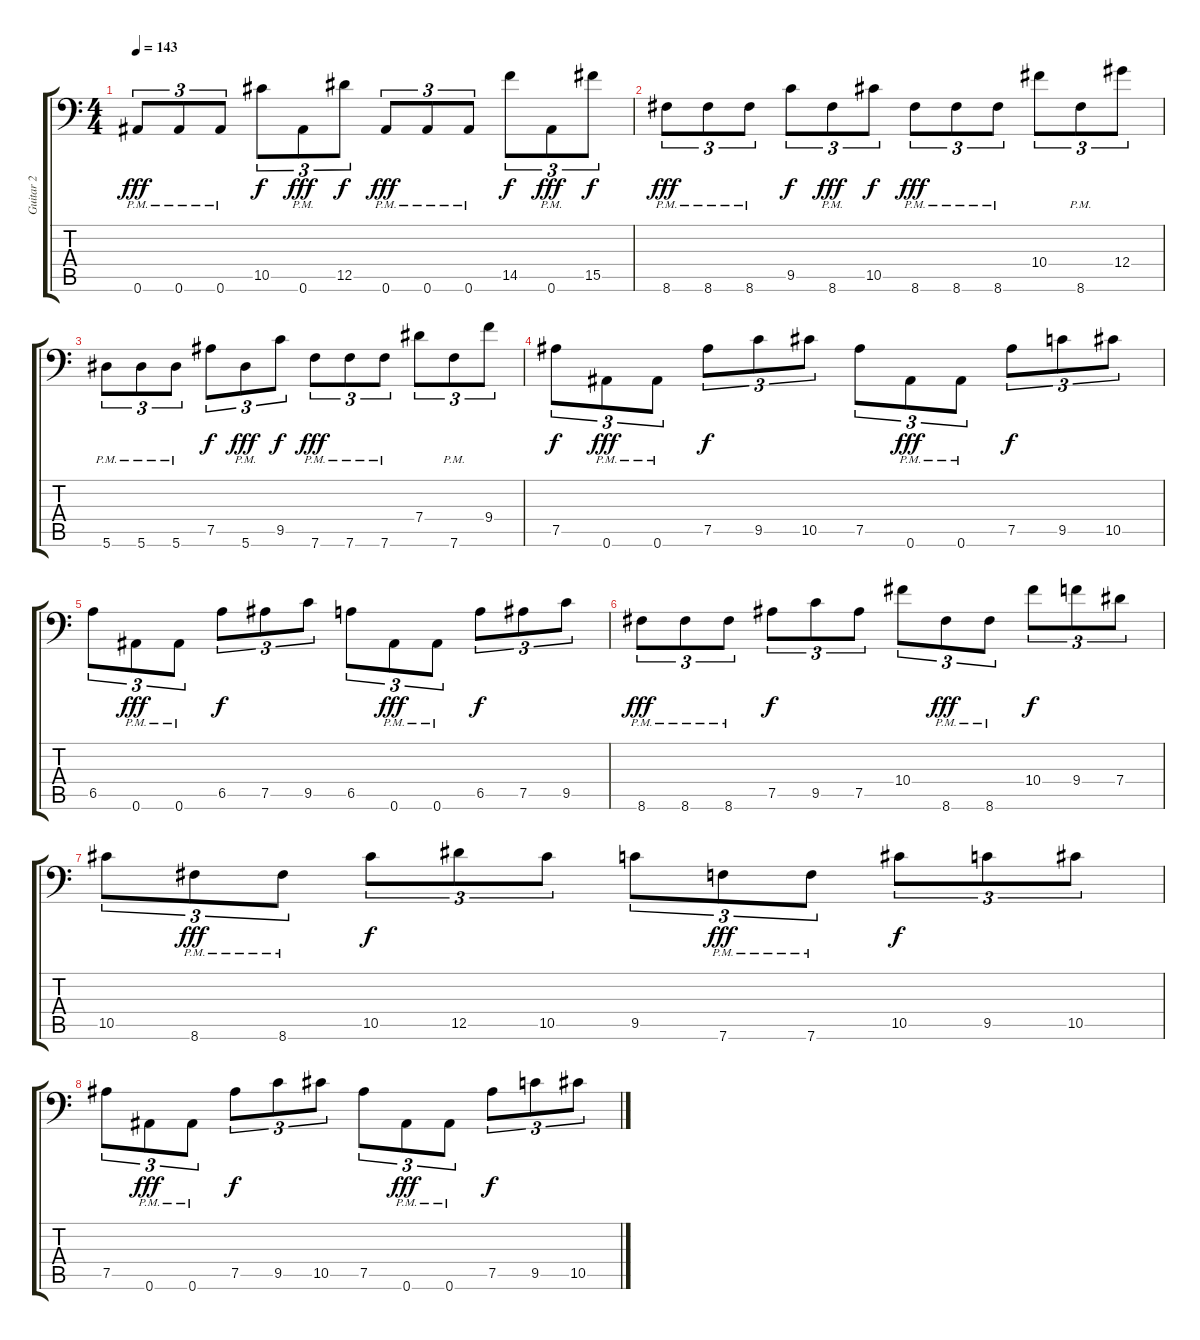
\track ("Guitar 2" "Guitar 2") {instrument distortionguitar}
\staff {score tabs}
\tuning (Bb3 F3 Db3 Ab2 Eb2 Bb1) {hide}
\ts (4 4)
\tempo 143
\clef f4
\ks c
0.6{pm}.8{tu (3 2) dy fff} 0.6{pm}.8{tu (3 2)} 0.6{pm}.8{tu (3 2)} 10.5.8{tu (3 2) dy f} 0.6{pm}.8{tu (3 2) dy fff} 12.5.8{tu (3 2) dy f} 0.6{pm}.8{tu (3 2) dy fff} 0.6{pm}.8{tu (3 2)} 0.6{pm}.8{tu (3 2)} 14.5.8{tu (3 2) dy f} 0.6{pm}.8{tu (3 2) dy fff} 15.5.8{tu (3 2) dy f} |
8.6{pm}.8{tu (3 2) dy fff} 8.6{pm}.8{tu (3 2)} 8.6{pm}.8{tu (3 2)} 9.5.8{tu (3 2) dy f} 8.6{pm}.8{tu (3 2) dy fff} 10.5.8{tu (3 2) dy f} 8.6{pm}.8{tu (3 2) dy fff} 8.6{pm}.8{tu (3 2)} 8.6{pm}.8{tu (3 2)} 10.4.8{tu (3 2)} 8.6{pm}.8{tu (3 2)} 12.4.8{tu (3 2)} |
5.6{pm}.8{tu (3 2)} 5.6{pm}.8{tu (3 2)} 5.6{pm}.8{tu (3 2)} 7.5.8{tu (3 2) dy f} 5.6{pm}.8{tu (3 2) dy fff} 9.5.8{tu (3 2) dy f} 7.6{pm}.8{tu (3 2) dy fff} 7.6{pm}.8{tu (3 2)} 7.6{pm}.8{tu (3 2)} 7.4.8{tu (3 2)} 7.6{pm}.8{tu (3 2)} 9.4.8{tu (3 2)} |
7.5.8{tu (3 2) dy f} 0.6{pm}.8{tu (3 2) dy fff} 0.6{pm}.8{tu (3 2)} 7.5.8{tu (3 2) dy f} 9.5.8{tu (3 2)} 10.5.8{tu (3 2)} 7.5.8{tu (3 2)} 0.6{pm}.8{tu (3 2) dy fff} 0.6{pm}.8{tu (3 2)} 7.5.8{tu (3 2) dy f} 9.5.8{tu (3 2)} 10.5.8{tu (3 2)} |
6.5.8{tu (3 2)} 0.6{pm}.8{tu (3 2) dy fff} 0.6{pm}.8{tu (3 2)} 6.5.8{tu (3 2) dy f} 7.5.8{tu (3 2)} 9.5.8{tu (3 2)} 6.5.8{tu (3 2)} 0.6{pm}.8{tu (3 2) dy fff} 0.6{pm}.8{tu (3 2)} 6.5.8{tu (3 2) dy f} 7.5.8{tu (3 2)} 9.5.8{tu (3 2)} |
8.6{pm}.8{tu (3 2) dy fff} 8.6{pm}.8{tu (3 2)} 8.6{pm}.8{tu (3 2)} 7.5.8{tu (3 2) dy f} 9.5.8{tu (3 2)} 7.5.8{tu (3 2)} 10.4.8{tu (3 2)} 8.6{pm}.8{tu (3 2) dy fff} 8.6{pm}.8{tu (3 2)} 10.4.8{tu (3 2) dy f} 9.4.8{tu (3 2)} 7.4.8{tu (3 2)} |
10.5.8{tu (3 2)} 8.6{pm}.8{tu (3 2) dy fff} 8.6{pm}.8{tu (3 2)} 10.5.8{tu (3 2) dy f} 12.5.8{tu (3 2)} 10.5.8{tu (3 2)} 9.5.8{tu (3 2)} 7.6{pm}.8{tu (3 2) dy fff} 7.6{pm}.8{tu (3 2)} 10.5.8{tu (3 2) dy f} 9.5.8{tu (3 2)} 10.5.8{tu (3 2)} |
7.5.8{tu (3 2)} 0.6{pm}.8{tu (3 2) dy fff} 0.6{pm}.8{tu (3 2)} 7.5.8{tu (3 2) dy f} 9.5.8{tu (3 2)} 10.5.8{tu (3 2)} 7.5.8{tu (3 2)} 0.6{pm}.8{tu (3 2) dy fff} 0.6{pm}.8{tu (3 2)} 7.5.8{tu (3 2) dy f} 9.5.8{tu (3 2)} 10.5.8{tu (3 2)}
